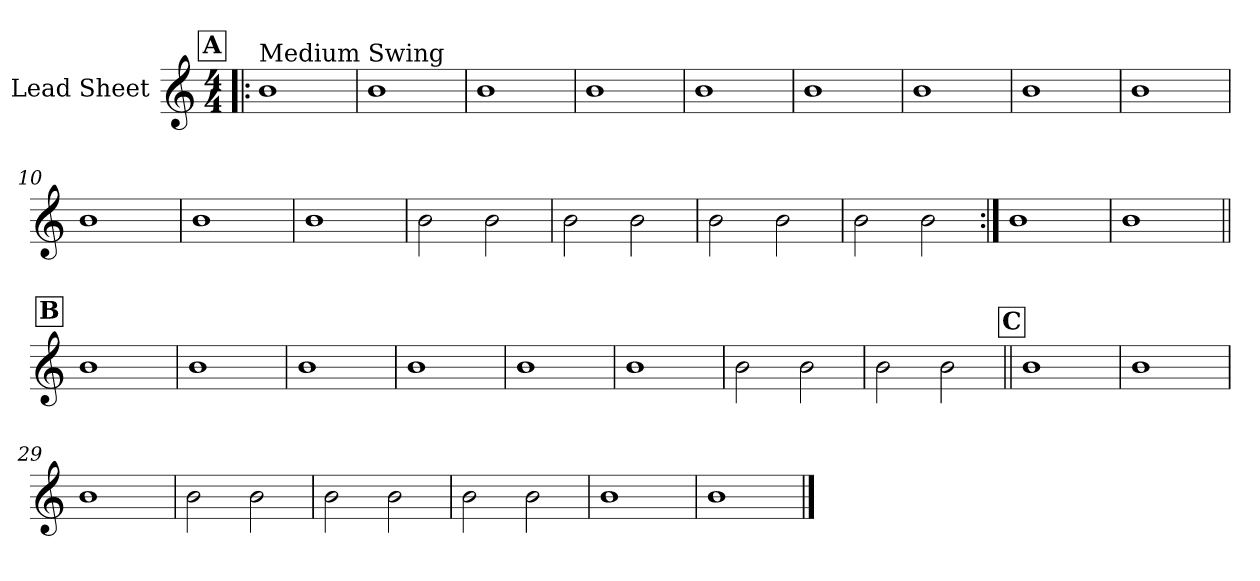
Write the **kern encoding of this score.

**kern
*part1
*staff1
*I"Lead Sheet
*clefG2
*k[]
*M4/4
!!LO:REH:place=s1:a:fs=14:t=A
=1!|:
!LO:TX:a:t=Medium Swing
1b
=2
1b
=3
1b
=4
1b
!!LO:LB:g=z
=5
1b
=6
1b
=7
1b
=8
1b
!!LO:LB:g=z
=9
1b
=10
1b
=11
1b
=12
1b
!!LO:LB:g=z
=13
2b\
2b\
=14
2b\
2b\
=15
2b\
2b\
=16
2b\
2b\
!!LO:LB:g=z
=17:|!
1b
=18
1b
!!LO:LB:g=z
!!LO:REH:place=s1:a:fs=14:t=B
=19||
1b
=20
1b
=21
1b
=22
1b
!!LO:LB:g=z
=23
1b
=24
1b
=25
2b\
2b\
=26
2b\
2b\
!!LO:LB:g=z
!!LO:REH:place=s1:a:fs=14:t=C
=27||
1b
=28
1b
=29
1b
=30
2b\
2b\
!!LO:LB:g=z
=31
2b\
2b\
=32
2b\
2b\
=33
1b
=34
1b
==
*-
